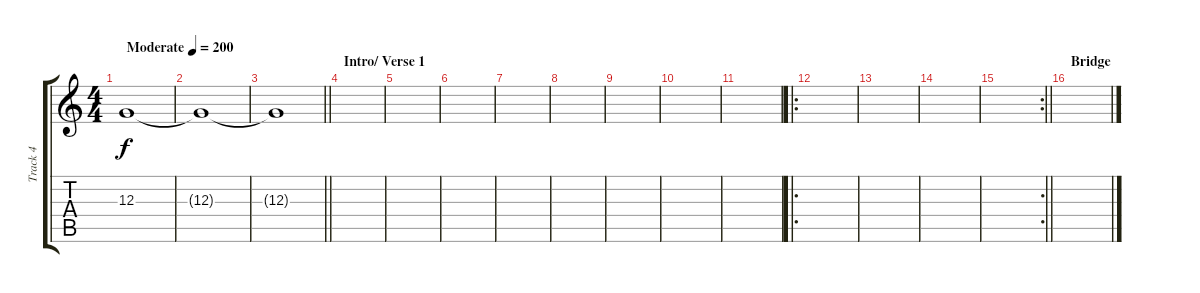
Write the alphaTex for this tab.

\track ("Track 4" "Track 4") {instrument stringensemble1}
\staff {score tabs}
\tuning (E4 B3 G3 D3 A2 E2) {hide}
\ts (4 4)
\tempo (200 "Moderate")
\clef g2
\ks c
12.3.1{dy f volume 16 instrument stringensemble1} |
12.3{t}.1 |
\barLineRight lightlight
12.3{t}.1 |
\section ("" "Intro/ Verse 1")
|
|
|
|
|
|
|
|
\ro
|
|
|
\rc 2
\barLineRight lightlight
|
\section ("" "Bridge")
